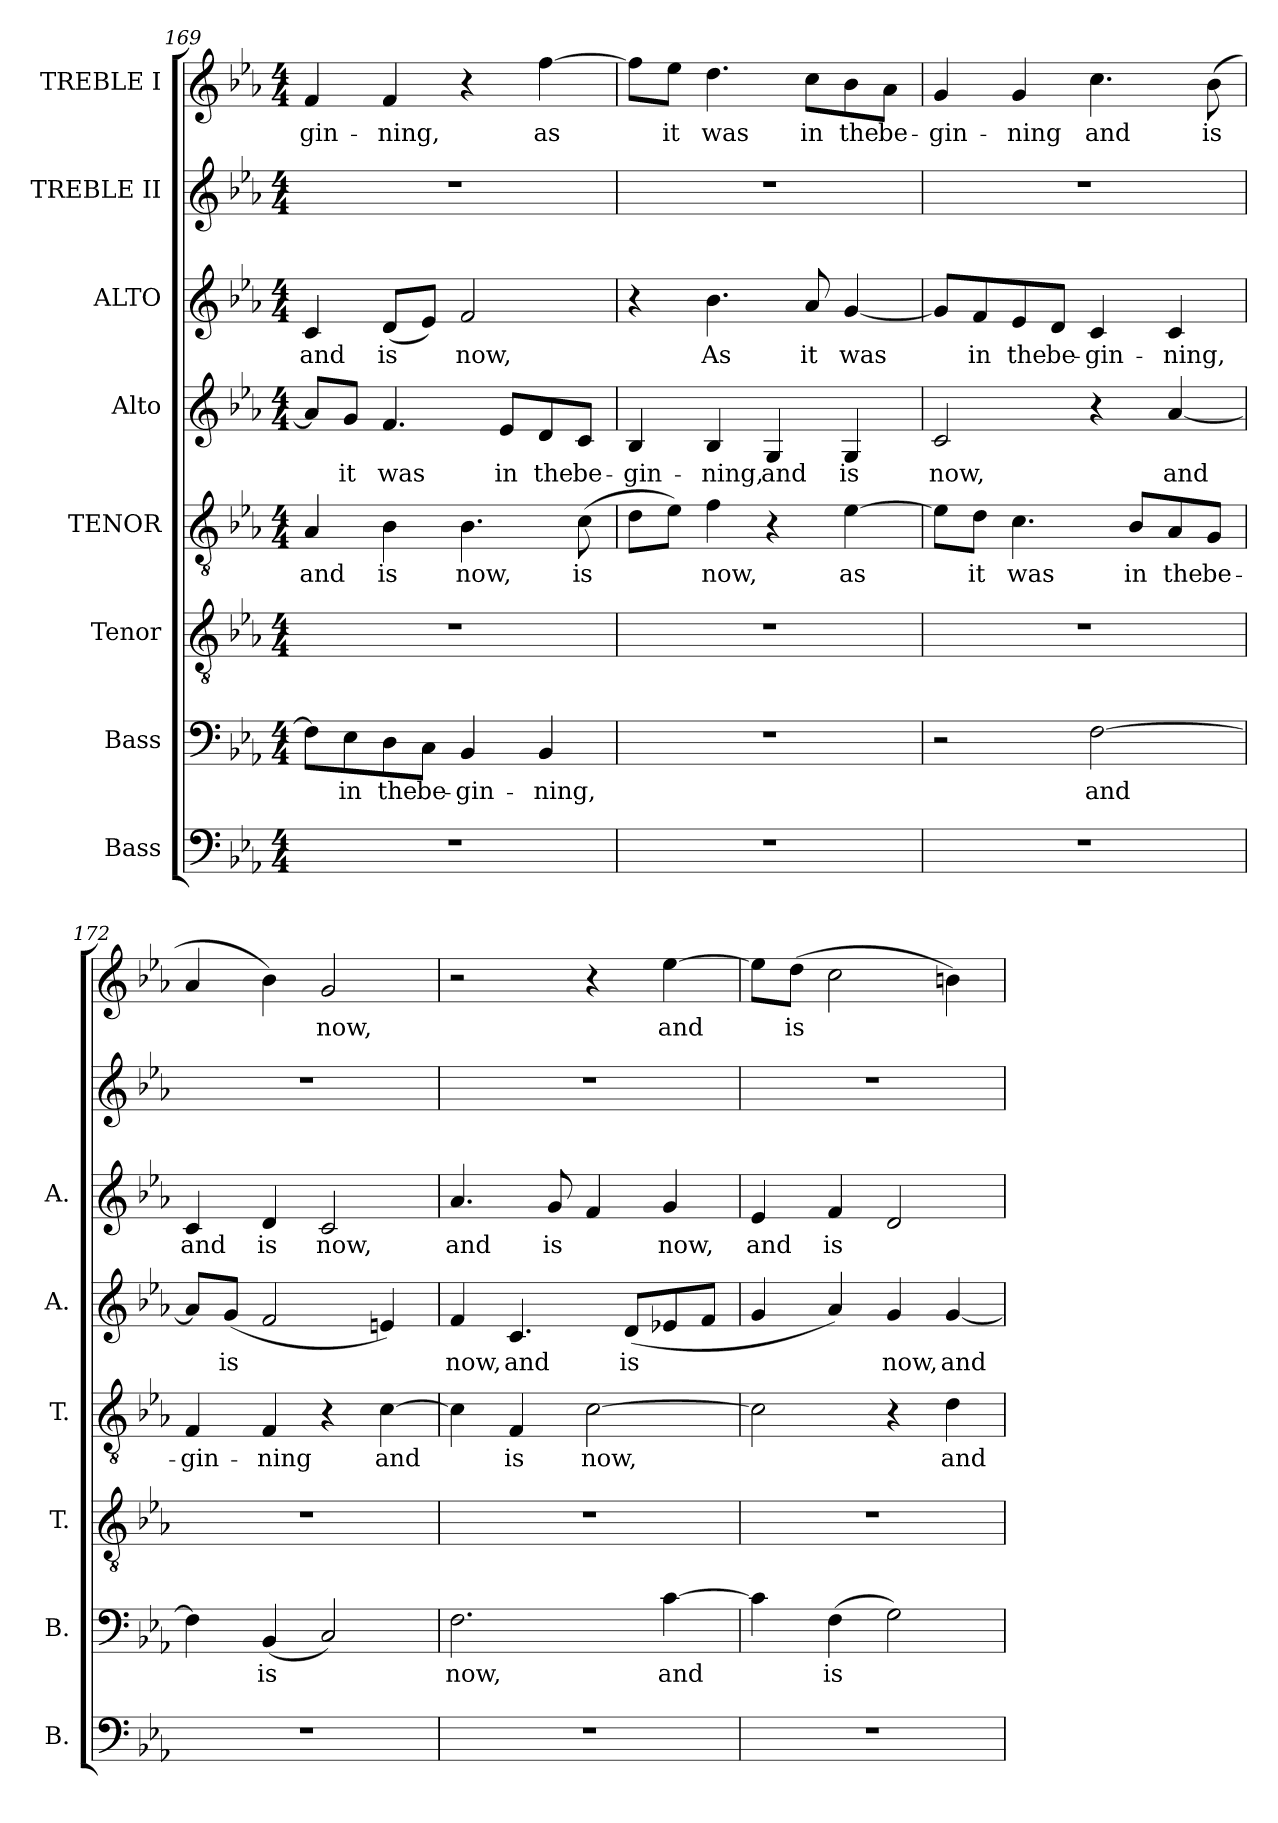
**kern	**kern	**text	**kern	**kern	**text	**kern	**text	**kern	**text	**kern	**kern	**text
*part8	*part7	*part7	*part6	*part5	*part5	*part4	*part4	*part3	*part3	*part2	*part1	*part1
*staff8	*staff7	*staff7	*staff6	*staff5	*staff5	*staff4	*staff4	*staff3	*staff3	*staff2	*staff1	*staff1
*I"Bass	*I"Bass	*	*I"Tenor	*I"TENOR	*	*I"Alto	*	*I"ALTO	*	*I"TREBLE II	*I"TREBLE I	*
*I'B.	*I'B.	*	*I'T.	*I'T.	*	*I'A.	*	*I'A.	*	*	*	*
*clefF4	*clefF4	*	*clefGv2	*clefGv2	*	*clefG2	*	*clefG2	*	*clefG2	*clefG2	*
*	*	*	*ITrd7c12	*ITrd7c12	*	*	*	*	*	*	*	*
*k[b-e-a-]	*k[b-e-a-]	*	*k[b-e-a-]	*k[b-e-a-]	*	*k[b-e-a-]	*	*k[b-e-a-]	*	*k[b-e-a-]	*k[b-e-a-]	*
*E-:	*E-:	*	*E-:	*E-:	*	*E-:	*	*E-:	*	*E-:	*E-:	*
*M4/4	*M4/4	*	*M4/4	*M4/4	*	*M4/4	*	*M4/4	*	*M4/4	*M4/4	*
=169	=169	=169	=169	=169	=169	=169	=169	=169	=169	=169	=169	=169
!	!	!	!	!	!LO:LY:b:color=#000000	!	!	!	!	!	!	!
!	!	!	!	!	!	!	!	!	!LO:LY:b:color=#000000	!	!	!
!	!	!	!	!	!	!	!	!	!	!	!	!LO:LY:b:color=#000000
1r	8Fi\L]	.	1r	4AA-i/	and	8a-i/L]	.	4ci/	and	1r	4fi/	-gin-
!	!	!LO:LY:b:color=#000000	!	!	!	!	!	!	!	!	!	!
!	!	!	!	!	!	!	!LO:LY:b:color=#000000	!	!	!	!	!
.	8E-i\	in	.	.	.	8gi/J	it	.	.	.	.	.
!	!	!LO:LY:b:color=#000000	!	!	!	!	!	!	!	!	!	!
!	!	!	!	!	!LO:LY:b:color=#000000	!	!	!	!	!	!	!
!	!	!	!	!	!	!	!LO:LY:b:color=#000000	!	!	!	!	!
!	!	!	!	!	!	!	!	!	!LO:LY:b:color=#000000	!	!	!
!	!	!	!	!	!	!	!	!	!	!	!	!LO:LY:b:color=#000000
.	8Di\	the	.	4BB-i\	is	4.fi/	was	(8di/L	is	.	4fi/	-ning,
!	!	!LO:LY:b:color=#000000	!	!	!	!	!	!	!	!	!	!
.	8Ci\J	be-	.	.	.	.	.	8e-i/J)	.	.	.	.
!	!	!LO:LY:b:color=#000000	!	!	!	!	!	!	!	!	!	!
!	!	!	!	!	!LO:LY:b:color=#000000	!	!	!	!	!	!	!
!	!	!	!	!	!	!	!	!	!LO:LY:b:color=#000000	!	!	!
.	4BB-i/	-gin-	.	4.BB-i\	now,	.	.	2fi/	now,	.	4r	.
!	!	!	!	!	!	!	!LO:LY:b:color=#000000	!	!	!	!	!
.	.	.	.	.	.	8e-i/L	in	.	.	.	.	.
!	!	!LO:LY:b:color=#000000	!	!	!	!	!	!	!	!	!	!
!	!	!	!	!	!	!	!LO:LY:b:color=#000000	!	!	!	!	!
!	!	!	!	!	!	!	!	!	!	!	!	!LO:LY:b:color=#000000
.	4BB-i/	-ning,	.	.	.	8di/	the	.	.	.	[4ffi\	as
!	!	!	!	!	!LO:LY:b:color=#000000	!	!	!	!	!	!	!
!	!	!	!	!	!	!	!LO:LY:b:color=#000000	!	!	!	!	!
.	.	.	.	(8Ci\	is	8ci/J	be-	.	.	.	.	.
=170	=170	=170	=170	=170	=170	=170	=170	=170	=170	=170	=170	=170
!	!	!	!	!	!	!	!LO:LY:b:color=#000000	!	!	!	!	!
1r	1r	.	1r	8Di\L	.	4B-i/	-gin-	4r	.	1r	8ffi\L]	.
!	!	!	!	!	!	!	!	!	!	!	!	!LO:LY:b:color=#000000
.	.	.	.	8E-i\J)	.	.	.	.	.	.	8ee-i\J	it
!	!	!	!	!	!LO:LY:b:color=#000000	!	!	!	!	!	!	!
!	!	!	!	!	!	!	!LO:LY:b:color=#000000	!	!	!	!	!
!	!	!	!	!	!	!	!	!	!LO:LY:b:color=#000000	!	!	!
!	!	!	!	!	!	!	!	!	!	!	!	!LO:LY:b:color=#000000
.	.	.	.	4Fi\	now,	4B-i/	-ning,	4.b-i\	As	.	4.ddi\	was
!	!	!	!	!	!	!	!LO:LY:b:color=#000000	!	!	!	!	!
.	.	.	.	4r	.	4Gi/	and	.	.	.	.	.
!	!	!	!	!	!	!	!	!	!LO:LY:b:color=#000000	!	!	!
!	!	!	!	!	!	!	!	!	!	!	!	!LO:LY:b:color=#000000
.	.	.	.	.	.	.	.	8a-i/	it	.	8cci\L	in
!	!	!	!	!	!LO:LY:b:color=#000000	!	!	!	!	!	!	!
!	!	!	!	!	!	!	!LO:LY:b:color=#000000	!	!	!	!	!
!	!	!	!	!	!	!	!	!	!LO:LY:b:color=#000000	!	!	!
!	!	!	!	!	!	!	!	!	!	!	!	!LO:LY:b:color=#000000
.	.	.	.	[4E-i\	as	4Gi/	is	[4gi/	was	.	8b-i\	the
!	!	!	!	!	!	!	!	!	!	!	!	!LO:LY:b:color=#000000
.	.	.	.	.	.	.	.	.	.	.	8a-i\J	be-
=171	=171	=171	=171	=171	=171	=171	=171	=171	=171	=171	=171	=171
!	!	!	!	!	!	!	!LO:LY:b:color=#000000	!	!	!	!	!
!	!	!	!	!	!	!	!	!	!	!	!	!LO:LY:b:color=#000000
1r	2r	.	1r	8E-i\L]	.	2ci/	now,	8gi/L]	.	1r	4gi/	-gin-
!	!	!	!	!	!LO:LY:b:color=#000000	!	!	!	!	!	!	!
!	!	!	!	!	!	!	!	!	!LO:LY:b:color=#000000	!	!	!
.	.	.	.	8Di\J	it	.	.	8fi/	in	.	.	.
!	!	!	!	!	!LO:LY:b:color=#000000	!	!	!	!	!	!	!
!	!	!	!	!	!	!	!	!	!LO:LY:b:color=#000000	!	!	!
!	!	!	!	!	!	!	!	!	!	!	!	!LO:LY:b:color=#000000
.	.	.	.	4.Ci\	was	.	.	8e-i/	the	.	4gi/	-ning
!	!	!	!	!	!	!	!	!	!LO:LY:b:color=#000000	!	!	!
.	.	.	.	.	.	.	.	8di/J	be-	.	.	.
!	!	!LO:LY:b:color=#000000	!	!	!	!	!	!	!	!	!	!
!	!	!	!	!	!	!	!	!	!LO:LY:b:color=#000000	!	!	!
!	!	!	!	!	!	!	!	!	!	!	!	!LO:LY:b:color=#000000
.	[2Fi\	and	.	.	.	4r	.	4ci/	-gin-	.	4.cci\	and
!	!	!	!	!	!LO:LY:b:color=#000000	!	!	!	!	!	!	!
.	.	.	.	8BB-i/L	in	.	.	.	.	.	.	.
!	!	!	!	!	!LO:LY:b:color=#000000	!	!	!	!	!	!	!
!	!	!	!	!	!	!	!LO:LY:b:color=#000000	!	!	!	!	!
!	!	!	!	!	!	!	!	!	!LO:LY:b:color=#000000	!	!	!
.	.	.	.	8AA-i/	the	[4a-i/	and	4ci/	-ning,	.	.	.
!	!	!	!	!	!LO:LY:b:color=#000000	!	!	!	!	!	!	!
!	!	!	!	!	!	!	!	!	!	!	!	!LO:LY:b:color=#000000
.	.	.	.	8GGi/J	be-	.	.	.	.	.	(8b-i\	is
!!LO:PB:g=z
=172	=172	=172	=172	=172	=172	=172	=172	=172	=172	=172	=172	=172
!	!	!	!	!	!LO:LY:b:color=#000000	!	!	!	!	!	!	!
!	!	!	!	!	!	!	!	!	!LO:LY:b:color=#000000	!	!	!
1r	4Fi\]	.	1r	4FFi/	-gin-	8a-i/L]	.	4ci/	and	1r	4a-i/	.
!	!	!	!	!	!	!	!LO:LY:b:color=#000000	!	!	!	!	!
.	.	.	.	.	.	(8gi/J	is	.	.	.	.	.
!	!	!LO:LY:b:color=#000000	!	!	!	!	!	!	!	!	!	!
!	!	!	!	!	!LO:LY:b:color=#000000	!	!	!	!	!	!	!
!	!	!	!	!	!	!	!	!	!LO:LY:b:color=#000000	!	!	!
.	(4BB-i/	is	.	4FFi/	-ning	2fi/	.	4di/	is	.	4b-i\)	.
!	!	!	!	!	!	!	!	!	!LO:LY:b:color=#000000	!	!	!
!	!	!	!	!	!	!	!	!	!	!	!	!LO:LY:b:color=#000000
.	2Ci/)	.	.	4r	.	.	.	2ci/	now,	.	2gi/	now,
!	!	!	!	!	!LO:LY:b:color=#000000	!	!	!	!	!	!	!
.	.	.	.	[4Ci\	and	4eni/)	.	.	.	.	.	.
=173	=173	=173	=173	=173	=173	=173	=173	=173	=173	=173	=173	=173
!	!	!LO:LY:b:color=#000000	!	!	!	!	!	!	!	!	!	!
!	!	!	!	!	!	!	!LO:LY:b:color=#000000	!	!	!	!	!
!	!	!	!	!	!	!	!	!	!LO:LY:b:color=#000000	!	!	!
1r	2.Fi\	now,	1r	4Ci\]	.	4fi/	now,	4.a-i/	and	1r	2r	.
!	!	!	!	!	!LO:LY:b:color=#000000	!	!	!	!	!	!	!
!	!	!	!	!	!	!	!LO:LY:b:color=#000000	!	!	!	!	!
.	.	.	.	4FFi/	is	4.ci/	and	.	.	.	.	.
!	!	!	!	!	!	!	!	!	!LO:LY:b:color=#000000	!	!	!
.	.	.	.	.	.	.	.	8gi/	is	.	.	.
!	!	!	!	!	!LO:LY:b:color=#000000	!	!	!	!	!	!	!
.	.	.	.	[2Ci\	now,	.	.	4fi/	.	.	4r	.
!	!	!	!	!	!	!	!LO:LY:b:color=#000000	!	!	!	!	!
.	.	.	.	.	.	(8di/L	is	.	.	.	.	.
!	!	!LO:LY:b:color=#000000	!	!	!	!	!	!	!	!	!	!
!	!	!	!	!	!	!	!	!	!LO:LY:b:color=#000000	!	!	!
!	!	!	!	!	!	!	!	!	!	!	!	!LO:LY:b:color=#000000
.	[4ci\	and	.	.	.	8e-Xi/	.	4gi/	now,	.	[4ee-i\	and
.	.	.	.	.	.	8fi/J	.	.	.	.	.	.
=174	=174	=174	=174	=174	=174	=174	=174	=174	=174	=174	=174	=174
!	!	!	!	!	!	!	!	!	!LO:LY:b:color=#000000	!	!	!
1r	4ci\]	.	1r	2Ci\]	.	4gi/	.	4e-i/	and	1r	8ee-i\L]	.
!	!	!	!	!	!	!	!	!	!	!	!	!LO:LY:b:color=#000000
.	.	.	.	.	.	.	.	.	.	.	(8ddi\J	is
!	!	!LO:LY:b:color=#000000	!	!	!	!	!	!	!	!	!	!
!	!	!	!	!	!	!	!	!	!LO:LY:b:color=#000000	!	!	!
.	(4Fi\	is	.	.	.	4a-i/)	.	4fi/	is	.	2cci\	.
!	!	!	!	!	!	!	!LO:LY:b:color=#000000	!	!	!	!	!
.	2Gi\)	.	.	4r	.	4gi/	now,	2di/	.	.	.	.
!	!	!	!	!	!LO:LY:b:color=#000000	!	!	!	!	!	!	!
!	!	!	!	!	!	!	!LO:LY:b:color=#000000	!	!	!	!	!
.	.	.	.	4Di\	and	[4gi/	and	.	.	.	4bni\)	.
=	=	=	=	=	=	=	=	=	=	=	=	=
*-	*-	*-	*-	*-	*-	*-	*-	*-	*-	*-	*-	*-
